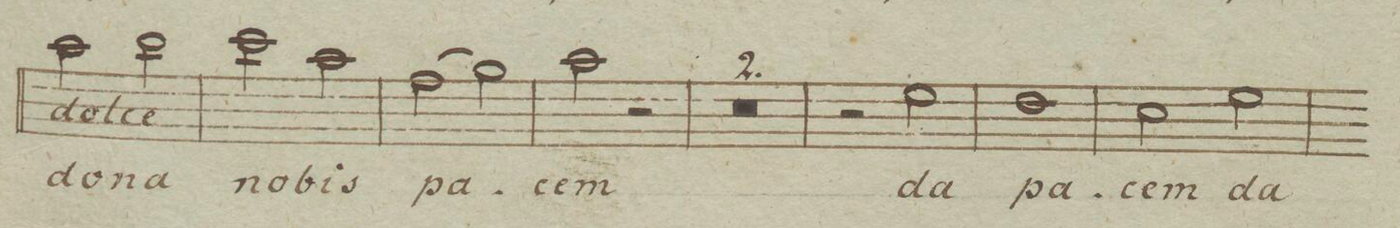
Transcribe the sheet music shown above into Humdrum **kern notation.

**kern	**text	**dynam
*I"Alto	*	*
*clefC3	*	*
*k[b-e-]	*	*
*met(c|)	*	*
*M2/2	*	*
2b-\	do-	.
2cc\	-na	.
=79	=79	=79
2dd\	no-	.
2b-\	-bis	.
=80	=80	=80
(2g\	pa-	.
2a\)	.	.
=81	=81	=81
2b-\	-cem	.
2r	.	.
=82	=82	=82
0r	.	.
=83	=83	=83
=84	=84	=84
2r	.	.
2f\	da	.
=85	=85	=85
1e-	pa-	.
=86	=86	=86
2d\	-cem	.
2f\	da	.
=87	=87	=87
*-	*-	*-
